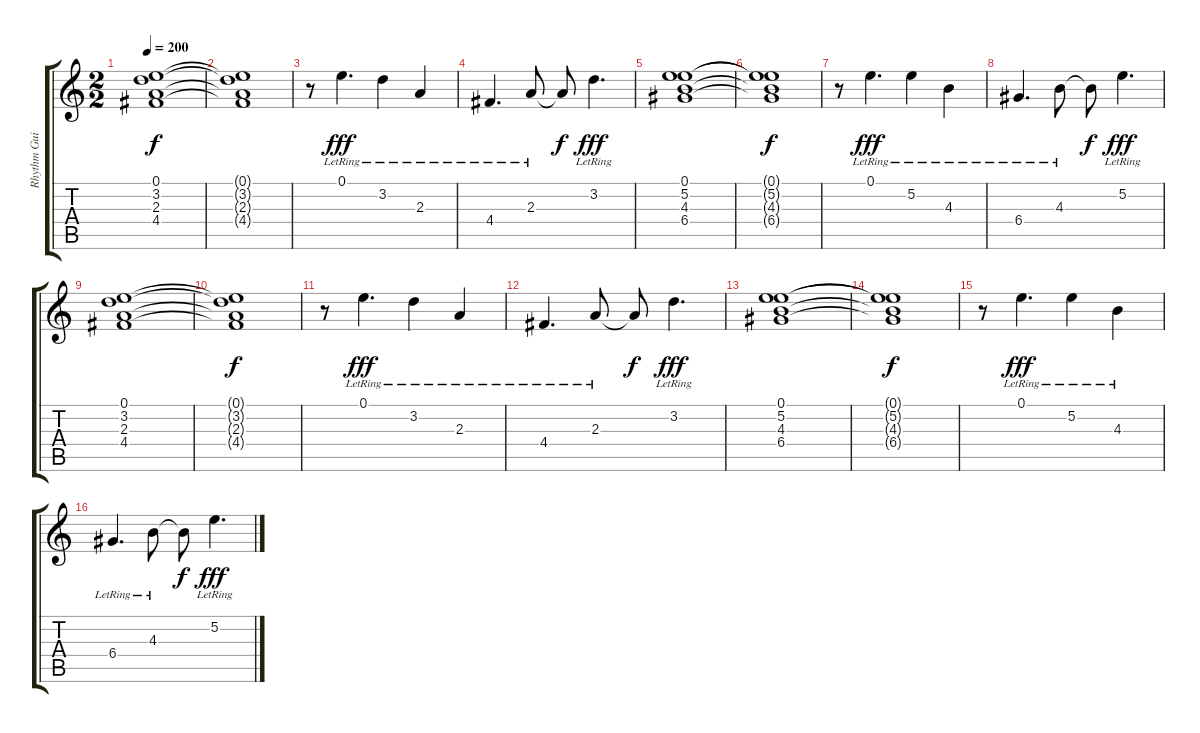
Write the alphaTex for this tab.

\track ("Rhythm Guitar 2" "Rhythm Gui") {instrument electricguitarclean}
\staff {score tabs}
\tuning (E4 B3 G3 D3 A2 E2) {hide}
\ts (2 2)
\tempo 200
\clef g2
\ks c
(0.1{t} 3.2{t} 2.3{t} 4.4{t}).1{dy f} |
(0.1{t} 3.2{t} 2.3{t} 4.4{t}).1 |
r.8 0.1{lr}.4{d dy fff} 3.2{lr}.4 2.3{lr}.4 |
4.4{lr}.4{d} 2.3{lr}.8 2.3{t}.8{dy f} 3.2{lr}.4{d dy fff} |
(0.1 5.2 4.3 6.4).1 |
(0.1{t} 5.2{t} 4.3{t} 6.4{t}).1{dy f} |
r.8 0.1{lr}.4{d dy fff} 5.2{lr}.4 4.3{lr}.4 |
6.4{lr}.4{d} 4.3{lr}.8 4.3{t}.8{dy f} 5.2{lr}.4{d dy fff} |
(0.1 3.2 2.3 4.4).1 |
(0.1{t} 3.2{t} 2.3{t} 4.4{t}).1{dy f} |
r.8 0.1{lr}.4{d dy fff} 3.2{lr}.4 2.3{lr}.4 |
4.4{lr}.4{d} 2.3{lr}.8 2.3{t}.8{dy f} 3.2{lr}.4{d dy fff} |
(0.1 5.2 4.3 6.4).1 |
(0.1{t} 5.2{t} 4.3{t} 6.4{t}).1{dy f} |
r.8 0.1{lr}.4{d dy fff} 5.2{lr}.4 4.3{lr}.4 |
6.4{lr}.4{d} 4.3{lr}.8 4.3{t}.8{dy f} 5.2{lr}.4{d dy fff}
